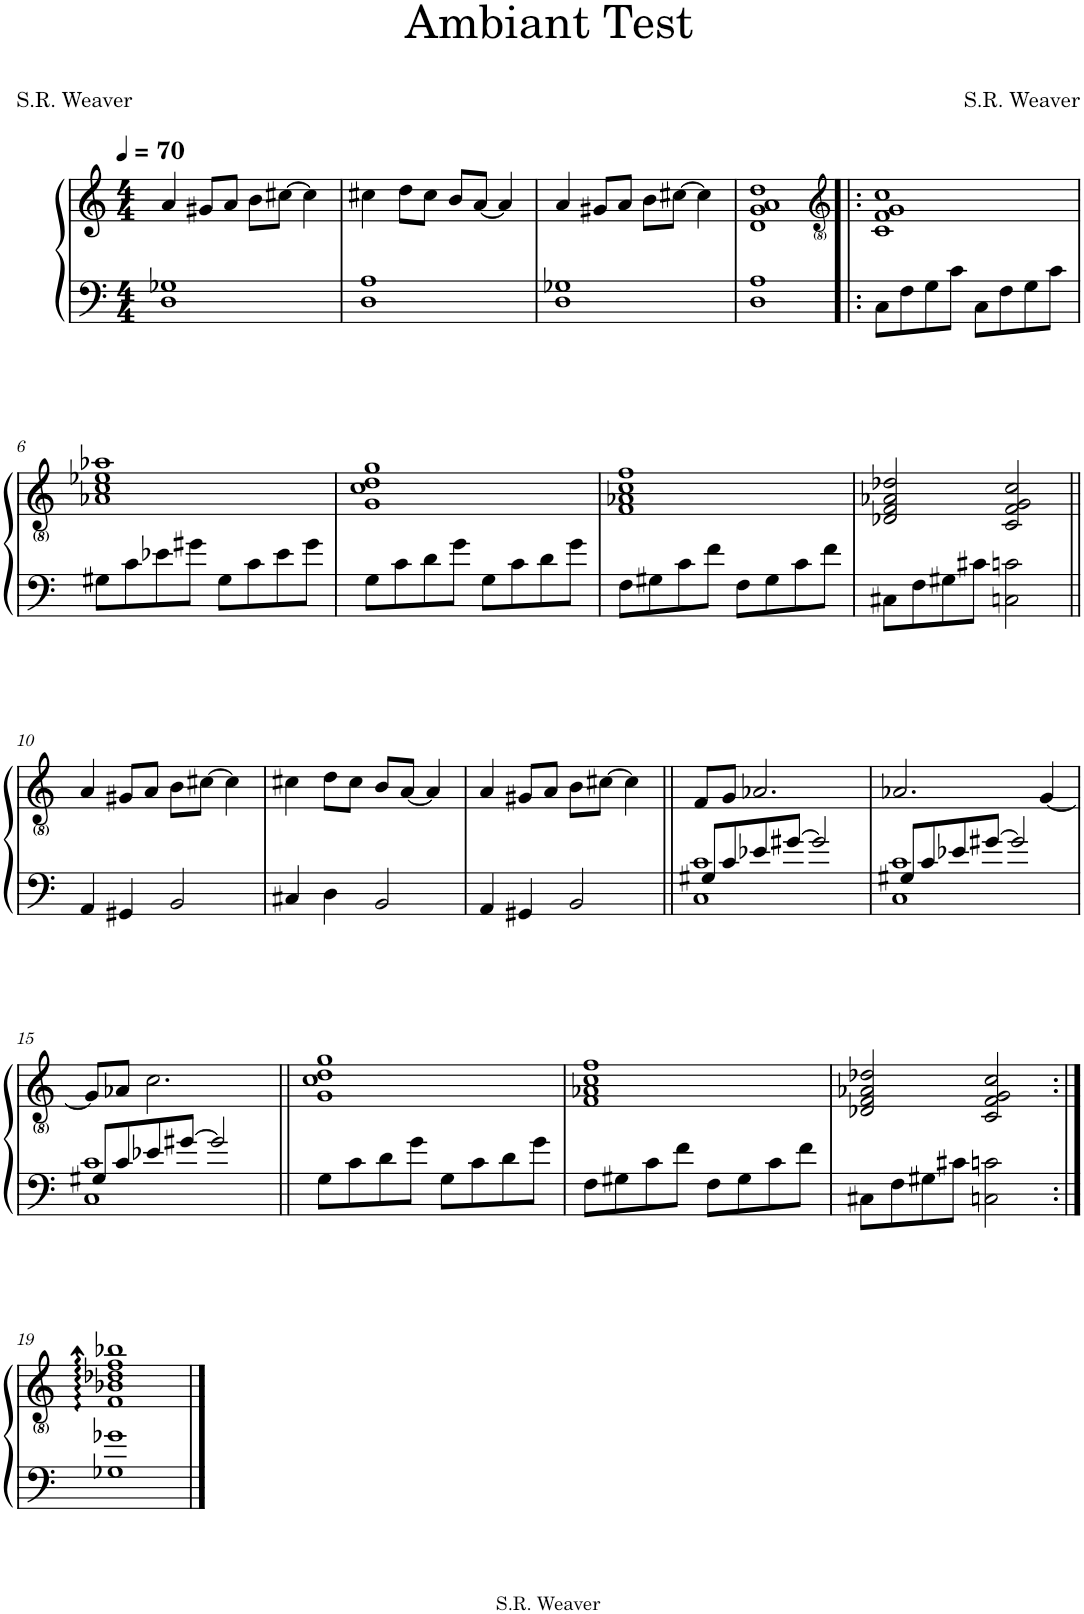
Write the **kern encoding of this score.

**kern	**kern
*part1	*part1
*staff2	*staff1
*I"Piano	*
*I'Pno.	*
*clefF4	*clefG2
*k[]	*k[]
*M4/4	*M4/4
*MM70	*MM70
=1	=1
1D 1G-X	4a/
.	8g#X/L
.	8a/J
.	8b\L
.	[8cc#X\J
.	4cc#\]
=2	=2
1D 1A	4cc#X\
.	8dd\L
.	8cc#\J
.	8b/L
.	[8a/J
.	4a/]
=3	=3
1D 1G-X	4a/
.	8g#X/L
.	8a/J
.	8b\L
.	[8cc#X\J
.	4cc#\]
=4	=4
1D 1A	1d 1g 1a 1dd
=5!|:	=5!|:
*	*clefG2
*k[]	*k[]
8C\L	1c 1f 1g 1cc
8F\	.
8G\	.
8c\J	.
8C\L	.
8F\	.
8G\	.
8c\J	.
!!LO:LB:g=z
=6	=6
8G#X\L	1a-X 1cc 1ee-X 1aa-X
8c\	.
8e-X\	.
8g#X\J	.
8G#\L	.
8c\	.
8e-\	.
8g#\J	.
=7	=7
8G\L	1g 1cc 1dd 1gg
8c\	.
8d\	.
8g\J	.
8G\L	.
8c\	.
8d\	.
8g\J	.
=8	=8
8F\L	1f 1a-X 1cc 1ff
8G#X\	.
8c\	.
8f\J	.
8F\L	.
8G#\	.
8c\	.
8f\J	.
=9	=9
8C#X\L	2d-X/ 2f/ 2a-X/ 2dd-X/
8F\	.
8G#X\	.
8c#X\J	.
2Cn\ 2cn\	2c/ 2f/ 2g/ 2cc/
!!LO:LB:g=z
=10||	=10||
4AA/	4a/
4GG#X/	8g#X/L
.	8a/J
2BB/	8b\L
.	[8cc#X\J
.	4cc#\]
=11	=11
4C#X/	4cc#X\
4D\	8dd\L
.	8cc#\J
2BB/	8b/L
.	[8a/J
.	4a/]
=12	=12
4AA/	4a/
4GG#X/	8g#X/L
.	8a/J
2BB/	8b\L
.	[8cc#X\J
.	4cc#\]
=13||	=13||
*^	*
8G#X/L	1C 1c	8f/L
8c/	.	8g/J
8e-X/	.	2.a-X/
[8g#X/J	.	.
2g#/]	.	.
=14	=14	=14
8G#X/L	1C 1c	2.a-X/
8c/	.	.
8e-X/	.	.
[8g#X/J	.	.
2g#/]	.	.
.	.	[4g/
!!LO:LB:g=z
=15	=15	=15
8G#X/L	1C 1c	8g/L]
8c/	.	8a-X/J
8e-X/	.	2.cc\
[8g#X/J	.	.
2g#/]	.	.
*v	*v	*
=16||	=16||
8G\L	1g 1cc 1dd 1gg
8c\	.
8d\	.
8g\J	.
8G\L	.
8c\	.
8d\	.
8g\J	.
=17	=17
8F\L	1f 1a-X 1cc 1ff
8G#X\	.
8c\	.
8f\J	.
8F\L	.
8G#\	.
8c\	.
8f\J	.
=18	=18
8C#X\L	2d-X/ 2f/ 2a-X/ 2dd-X/
8F\	.
8G#X\	.
8c#X\J	.
2Cn\ 2cn\	2c/ 2f/ 2g/ 2cc/
!!LO:LB:g=z
=19:|!	=19:|!
1G-X 1g-X	1f: 1b-X: 1dd-X: 1ff: 1bb-X:
==	==
*-	*-
